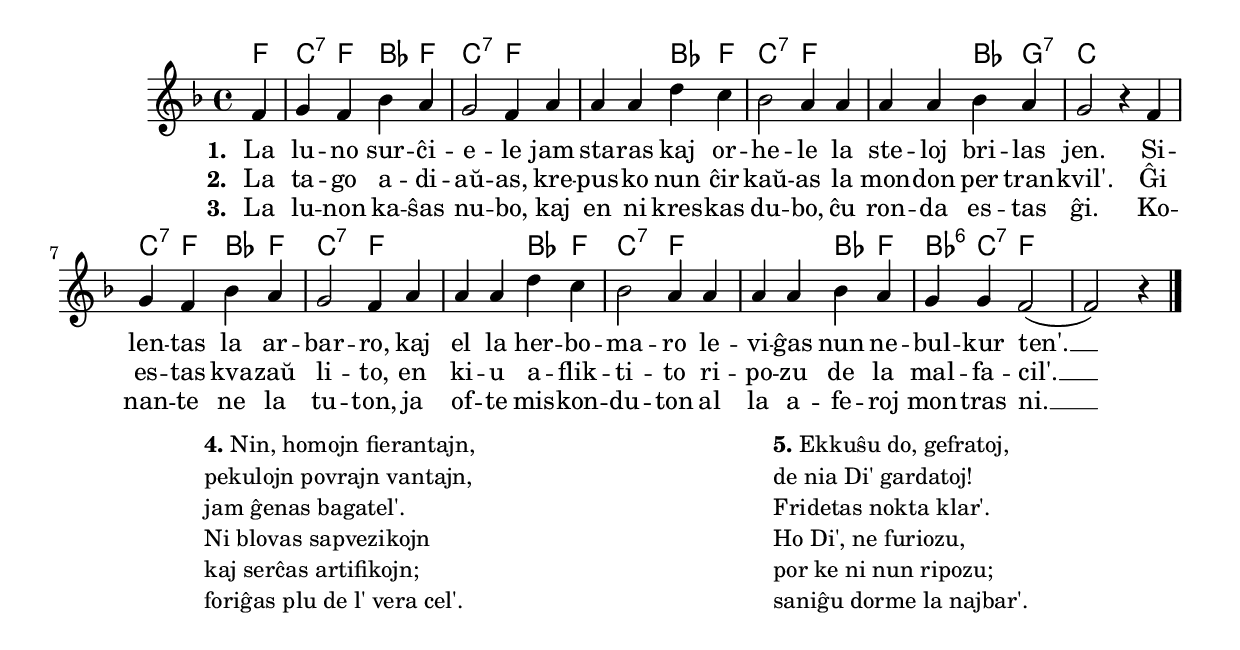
\tocItem \markup "Vespera kanto"

\score {
	\header {
	  title = "Vespera kanto"
	  composer = "Joh. A. P. Shulz (1747-1800)"
	  poet = "de Matthias Claudius, 1778"
	  subsubtitle = "el la germana tradukis Volframo Distel'"
	}
	
	\transpose c es' {
	<<\chords {
		  
	  d4 a:7 d g d a2:7 d1 g4 d a2:7 d1 g4 e:7 a1 a4:7 d g d a2:7 d1
	  g4 d a2:7 d1 g4 d g:6 a:7 d1
                                                } % chords
	\relative {
	    \time 4/4
	    \key d \major
	    \partial 4
   	    \autoBeamOff
	    d4 e d g fis e2 d4 fis fis fis b a g2 fis4 fis fis fis g fis e2 r4
	    d e d g fis e2 d4 fis fis fis b a g2 fis4 fis fis fis g fis e e d2( d) r4
\bar "|." 
	\autoBeamOn
	} % relative
	\addlyrics { \set stanza = #"1. "
		     La lu -- no sur -- ĉi -- e -- le jam sta -- ras kaj or -- he -- le la
		     ste -- loj bri -- las jen. Si -- len -- tas la ar -- bar -- ro, kaj
		     el la her -- bo -- ma -- ro le -- vi -- ĝas nun ne -- bul -- kur ten'. __
	} %addlyrics
	\addlyrics { \set stanza = #"2. "
		     La ta -- go a -- di -- aŭ -- as, kre -- pus -- ko nun ĉir -- kaŭ -- as la
		     mon -- don per tran -- kvil'. Ĝi es -- tas kva -- zaŭ li -- to, en
		     ki -- u a -- flik -- ti -- to ri -- po -- zu de la mal -- fa -- cil'. __
	} %addlyrics
	\addlyrics { \set stanza = #"3. "
		     La lu -- non ka -- ŝas nu -- bo, kaj en ni kres -- kas du -- bo, ĉu
		     ron -- da es -- tas ĝi. Ko -- nan -- te ne la tu -- ton, ja
		     of -- te mis -- kon -- du -- ton al la a -- fe -- roj mon -- tras ni. __
	} %addlyrics

>>
	} % transpose
      } % score

\markup {
  \fill-line {
     \hspace #1 % moves the column off the left margin;
     % can be removed if space on the page is tight
     \column {
       \combine \null \vspace #0.06 % adds vertical spacing between verses

       \line { \bold "4." "Nin, homojn fierantajn," }
       \line { "pekulojn povrajn vantajn," }
       \line { "jam ĝenas bagatel'." }
       \line { "Ni blovas sapvezikojn" }
       \line {  "kaj serĉas artifikojn;" }
       \line { "foriĝas plu de l' vera cel'." }
              } % column
     \hspace #2
     \column {

       \combine \null \vspace #0.06 % adds vertical spacing between verses
  
       \line { \bold "5." "Ekkuŝu do, gefratoj," }
       \line { "de nia Di' gardatoj!" }      
       \line { "Fridetas nokta klar'." }
       \line { "Ho Di', ne furiozu," }
       \line { "por ke ni nun ripozu;" }
       \line { "saniĝu dorme la najbar'." }
     }  % column
     \hspace #3
    } % fill-line
} % markup      

